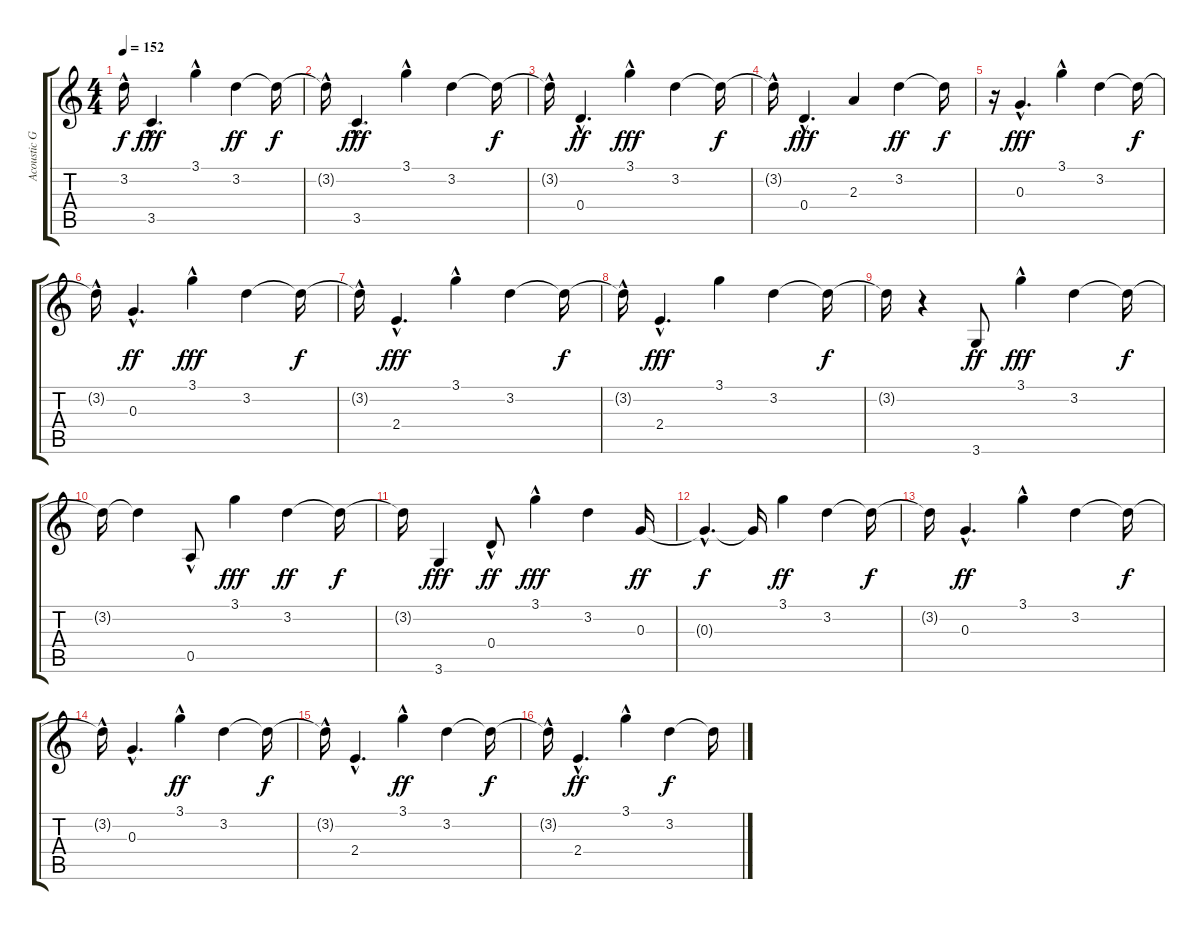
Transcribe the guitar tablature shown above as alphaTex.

\track ("Acoustic Guitar" "Acoustic G") {instrument acousticguitarsteel}
\staff {score tabs}
\tuning (E4 B3 G3 D3 A2 E2) {hide}
\ts (4 4)
\tempo 152
\clef g2
\ks c
3.2{hac t}.16{dy f} 3.5{hac}.4{d dy fff} 3.1{hac}.4 3.2.4{dy ff} 3.2{t}.16{dy f} |
3.2{hac t}.16 3.5{hac}.4{d dy fff} 3.1{hac}.4 3.2.4 3.2{t}.16{dy f} |
3.2{hac t}.16 0.4{hac}.4{d dy ff} 3.1{hac}.4{dy fff} 3.2.4 3.2{t}.16{dy f} |
3.2{hac t}.16 0.4{hac}.4{d dy fff} 2.3.4 3.2.4{dy ff} 3.2{t}.16{dy f} |
r.16 0.3{hac}.4{d dy fff} 3.1{hac}.4 3.2.4 3.2{t}.16{dy f} |
3.2{hac t}.16 0.3{hac}.4{d dy ff} 3.1{hac}.4{dy fff} 3.2.4 3.2{t}.16{dy f} |
3.2{hac t}.16 2.4{hac}.4{d dy fff} 3.1{hac}.4 3.2.4 3.2{t}.16{dy f} |
3.2{hac t}.16 2.4{hac}.4{d dy fff} 3.1.4 3.2.4 3.2{t}.16{dy f} |
3.2{t}.16 r.4 3.6.8{dy ff} 3.1{hac}.4{dy fff} 3.2.4 3.2{t}.16{dy f} |
3.2{t}.16 3.2{t}.4 0.5{hac}.8 3.1.4{dy fff} 3.2.4{dy ff} 3.2{t}.16{dy f} |
3.2{t}.16 3.6.4{dy fff} 0.4{hac}.8{dy ff} 3.1{hac}.4{dy fff} 3.2.4 0.3.16{dy ff} |
0.3{hac t}.4{d dy f} 0.3{t}.16 3.1.4{dy ff} 3.2.4 3.2{t}.16{dy f} |
3.2{t}.16 0.3{hac}.4{d dy ff} 3.1{hac}.4 3.2.4 3.2{t}.16{dy f} |
3.2{hac t}.16 0.3{hac}.4{d} 3.1{hac}.4{dy ff} 3.2.4 3.2{t}.16{dy f} |
3.2{hac t}.16 2.4{hac}.4{d} 3.1{hac}.4{dy ff} 3.2.4 3.2{t}.16{dy f} |
3.2{hac t}.16 2.4{hac}.4{d dy ff} 3.1{hac}.4 3.2.4{dy f} 3.2{t}.16
